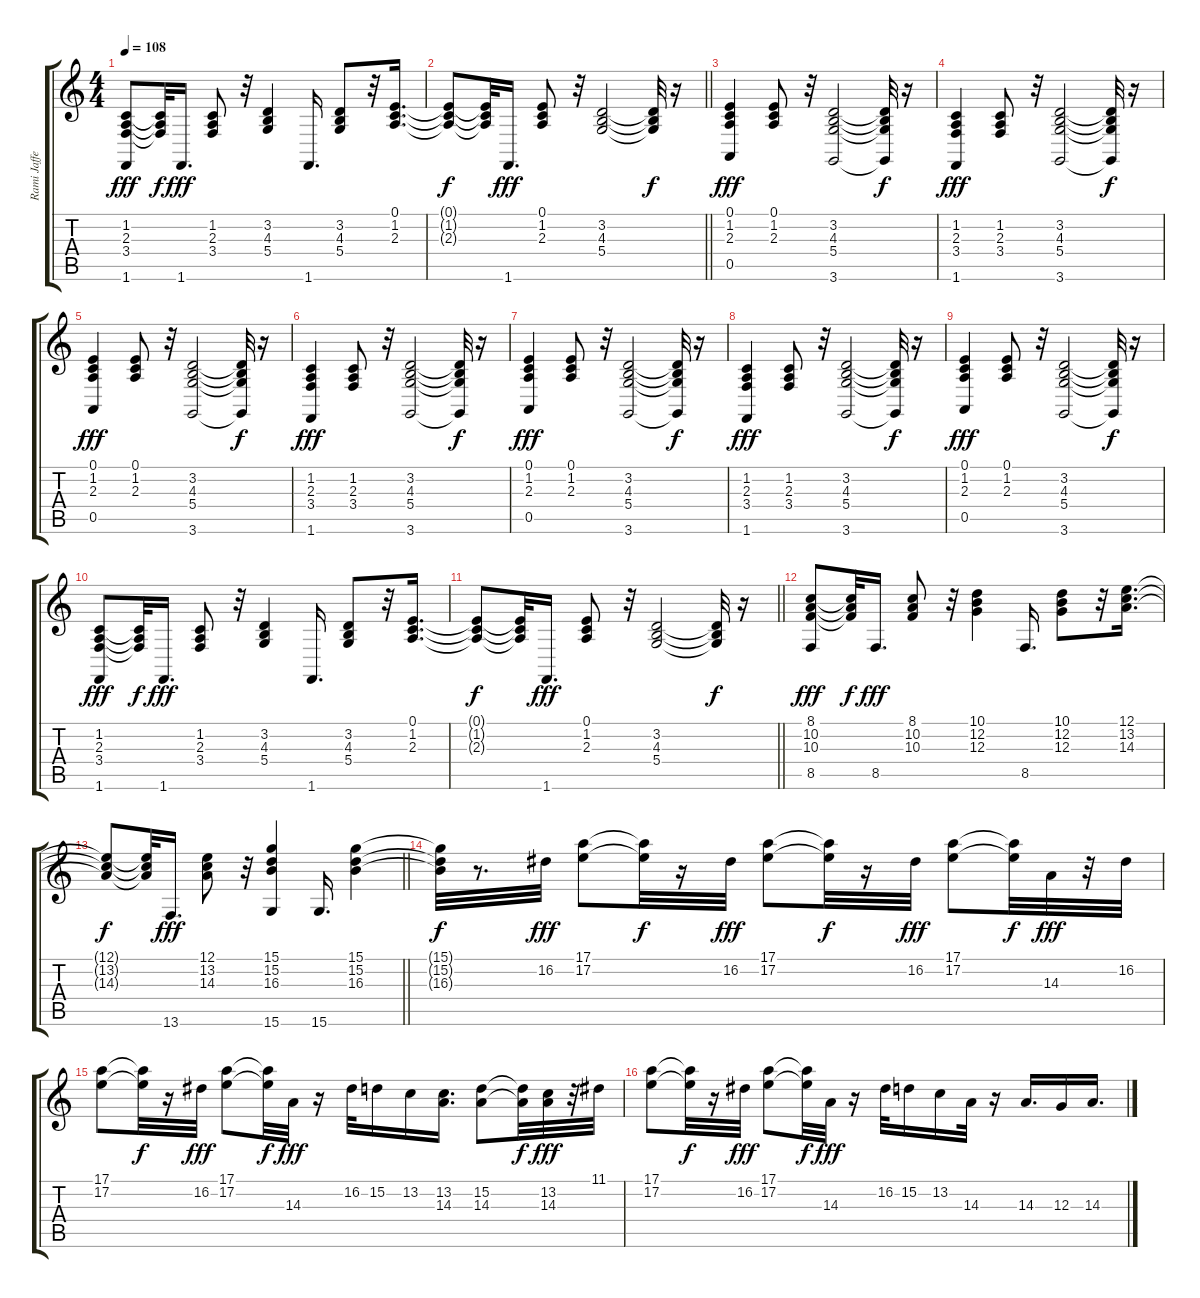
\track ("Rami Jaffee" "Rami Jaffe") {instrument electricpiano1}
\staff {score tabs}
\tuning (E4 B3 G3 D3 A2 E2) {hide}
\ts (4 4)
\tempo 108
\clef g2
\ks c
(1.2 2.3 3.4 1.6).8{dy fff} (1.2{t} 2.3{t} 3.4{t}).32{dy f} 1.6.16{d dy fff} (1.2 2.3 3.4).8 r.32 (3.2 4.3 5.4).4 1.6.16{d} (3.2 4.3 5.4).8 r.32 (0.1 1.2 2.3).16{d} |
\barLineRight lightlight
(0.1{t} 1.2{t} 2.3{t}).8{dy f} (0.1{t} 1.2{t} 2.3{t}).32 1.6.16{d dy fff} (0.1 1.2 2.3).8 r.32 (3.2 4.3 5.4).2 (3.2{t} 4.3{t} 5.4{t}).32{dy f} r.16 |
(0.1 1.2 2.3 0.5).4{dy fff} (0.1 1.2 2.3).8 r.32 (3.2 4.3 5.4 3.6).2 (3.2{t} 4.3{t} 5.4{t} 3.6{t}).32{dy f} r.16 |
(1.2 2.3 3.4 1.6).4{dy fff} (1.2 2.3 3.4).8 r.32 (3.2 4.3 5.4 3.6).2 (3.2{t} 4.3{t} 5.4{t} 3.6{t}).32{dy f} r.16 |
(0.1 1.2 2.3 0.5).4{dy fff} (0.1 1.2 2.3).8 r.32 (3.2 4.3 5.4 3.6).2 (3.2{t} 4.3{t} 5.4{t} 3.6{t}).32{dy f} r.16 |
(1.2 2.3 3.4 1.6).4{dy fff} (1.2 2.3 3.4).8 r.32 (3.2 4.3 5.4 3.6).2 (3.2{t} 4.3{t} 5.4{t} 3.6{t}).32{dy f} r.16 |
(0.1 1.2 2.3 0.5).4{dy fff} (0.1 1.2 2.3).8 r.32 (3.2 4.3 5.4 3.6).2 (3.2{t} 4.3{t} 5.4{t} 3.6{t}).32{dy f} r.16 |
(1.2 2.3 3.4 1.6).4{dy fff} (1.2 2.3 3.4).8 r.32 (3.2 4.3 5.4 3.6).2 (3.2{t} 4.3{t} 5.4{t} 3.6{t}).32{dy f} r.16 |
(0.1 1.2 2.3 0.5).4{dy fff} (0.1 1.2 2.3).8 r.32 (3.2 4.3 5.4 3.6).2 (3.2{t} 4.3{t} 5.4{t} 3.6{t}).32{dy f} r.16 |
(1.2 2.3 3.4 1.6).8{dy fff} (1.2{t} 2.3{t} 3.4{t}).32{dy f} 1.6.16{d dy fff} (1.2 2.3 3.4).8 r.32 (3.2 4.3 5.4).4 1.6.16{d} (3.2 4.3 5.4).8 r.32 (0.1 1.2 2.3).16{d} |
\barLineRight lightlight
(0.1{t} 1.2{t} 2.3{t}).8{dy f} (0.1{t} 1.2{t} 2.3{t}).32 1.6.16{d dy fff} (0.1 1.2 2.3).8 r.32 (3.2 4.3 5.4).2 (3.2{t} 4.3{t} 5.4{t}).32{dy f} r.16 |
(8.1 10.2 10.3 8.5).8{dy fff volume 8} (8.1{t} 10.2{t} 10.3{t}).32{dy f} 8.5.16{d dy fff} (8.1 10.2 10.3).8 r.32 (10.1 12.2 12.3).4 8.5.16{d} (10.1 12.2 12.3).8 r.32 (12.1 13.2 14.3).16{d} |
\barLineRight lightlight
(12.1{t} 13.2{t} 14.3{t}).8{dy f} (12.1{t} 13.2{t} 14.3{t}).32 13.6.16{d dy fff} (12.1 13.2 14.3).8 r.32 (15.1 15.2 16.3 15.6).4 15.6.16{d} (15.1 15.2 16.3).4 |
(15.1{t} 15.2{t} 16.3{t}).32{dy f} r.8{d} 16.2.32{dy fff volume 9} (17.1 17.2).8 (17.1{t} 17.2{t}).32{dy f} r.16 16.2.32{dy fff} (17.1 17.2).8 (17.1{t} 17.2{t}).32{dy f} r.16 16.2.32{dy fff} (17.1 17.2).8 (17.1{t} 17.2{t}).32{dy f} 14.3.32{dy fff} r.32 16.2.32 |
(17.1 17.2).8 (17.1{t} 17.2{t}).32{dy f} r.16 16.2.32{dy fff} (17.1 17.2).8 (17.1{t} 17.2{t}).32{dy f} 14.3.32{dy fff} r.16 16.2.32 15.2.16 13.2.16 (13.2 14.3).16{d} (15.2 14.3).8 (15.2{t} 14.3{t}).32{dy f} (13.2 14.3).32{dy fff} r.32 11.1.32 |
(17.1 17.2).8 (17.1{t} 17.2{t}).32{dy f} r.16 16.2.32{dy fff} (17.1 17.2).8 (17.1{t} 17.2{t}).32{dy f} 14.3.32{dy fff} r.16 16.2.32 15.2.16 13.2.16 14.3.32 r.16 14.3.16{d} 12.3.16 14.3.16{d}
